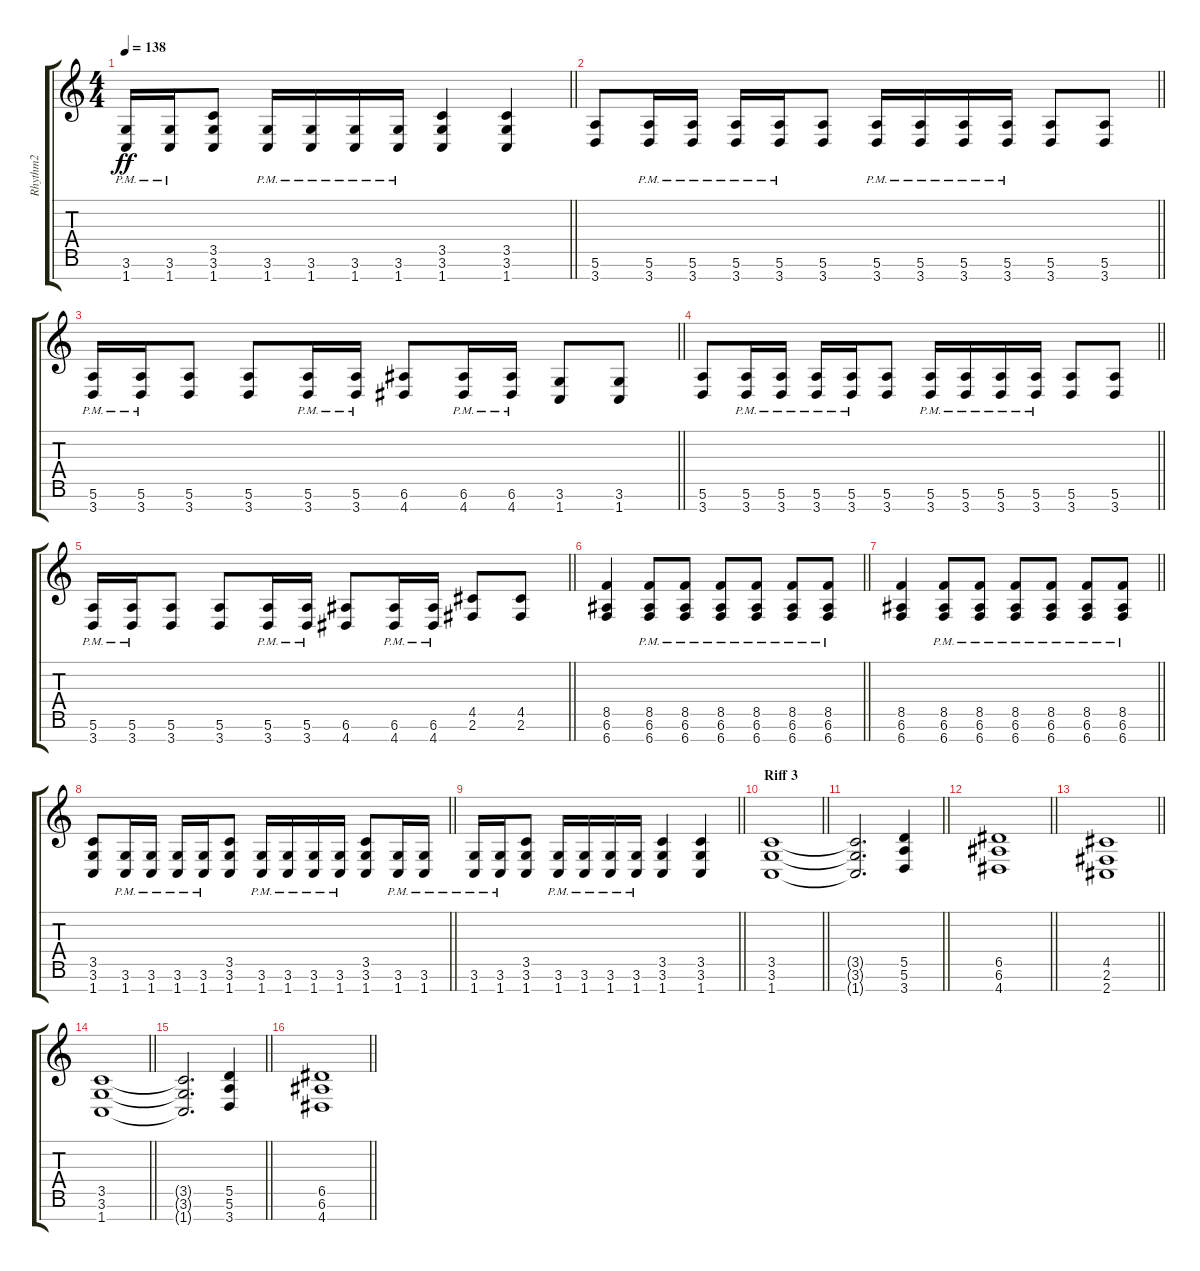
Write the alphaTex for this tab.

\track ("Rhythm2" "Rhythm2") {instrument overdrivenguitar}
\staff {score tabs}
\tuning (E4 B3 G3 D3 A2 E2 B1) {hide}
\ts (4 4)
\tempo 138
\clef g2
\barLineRight lightlight
\ks c
(3.6{pm} 1.7{pm}).16{dy ff} (3.6{pm} 1.7{pm}).16 (3.5 3.6 1.7).8 (3.6{pm} 1.7{pm}).16 (3.6{pm} 1.7{pm}).16 (3.6{pm} 1.7{pm}).16 (3.6{pm} 1.7{pm}).16 (3.5 3.6 1.7).4 (3.5 3.6 1.7).4 |
\barLineRight lightlight
(5.6 3.7).8 (5.6{pm} 3.7{pm}).16 (5.6{pm} 3.7{pm}).16 (5.6{pm} 3.7{pm}).16 (5.6{pm} 3.7{pm}).16 (5.6 3.7).8 (5.6{pm} 3.7{pm}).16 (5.6{pm} 3.7{pm}).16 (5.6{pm} 3.7{pm}).16 (5.6{pm} 3.7{pm}).16 (5.6 3.7).8 (5.6 3.7).8 |
\barLineRight lightlight
(5.6{pm} 3.7{pm}).16 (5.6{pm} 3.7{pm}).16 (5.6 3.7).8 (5.6 3.7).8 (5.6{pm} 3.7{pm}).16 (5.6{pm} 3.7{pm}).16 (6.6 4.7).8 (6.6{pm} 4.7{pm}).16 (6.6{pm} 4.7{pm}).16 (3.6 1.7).8 (3.6 1.7).8 |
\barLineRight lightlight
(5.6 3.7).8 (5.6{pm} 3.7{pm}).16 (5.6{pm} 3.7{pm}).16 (5.6{pm} 3.7{pm}).16 (5.6{pm} 3.7{pm}).16 (5.6 3.7).8 (5.6{pm} 3.7{pm}).16 (5.6{pm} 3.7{pm}).16 (5.6{pm} 3.7{pm}).16 (5.6{pm} 3.7{pm}).16 (5.6 3.7).8 (5.6 3.7).8 |
\barLineRight lightlight
(5.6{pm} 3.7{pm}).16 (5.6{pm} 3.7{pm}).16 (5.6 3.7).8 (5.6 3.7).8 (5.6{pm} 3.7{pm}).16 (5.6{pm} 3.7{pm}).16 (6.6 4.7).8 (6.6{pm} 4.7{pm}).16 (6.6{pm} 4.7{pm}).16 (4.5 2.6).8 (4.5 2.6).8 |
\barLineRight lightlight
(8.5 6.6 6.7).4 (8.5{pm} 6.6{pm} 6.7{pm}).8 (8.5{pm} 6.6{pm} 6.7{pm}).8 (8.5{pm} 6.6{pm} 6.7{pm}).8 (8.5{pm} 6.6{pm} 6.7{pm}).8 (8.5{pm} 6.6{pm} 6.7{pm}).8 (8.5{pm} 6.6{pm} 6.7{pm}).8 |
\barLineRight lightlight
(8.5 6.6 6.7).4 (8.5{pm} 6.6{pm} 6.7{pm}).8 (8.5{pm} 6.6{pm} 6.7{pm}).8 (8.5{pm} 6.6{pm} 6.7{pm}).8 (8.5{pm} 6.6{pm} 6.7{pm}).8 (8.5{pm} 6.6{pm} 6.7{pm}).8 (8.5{pm} 6.6{pm} 6.7{pm}).8 |
\barLineRight lightlight
(3.5 3.6 1.7).8 (3.6{pm} 1.7{pm}).16 (3.6{pm} 1.7{pm}).16 (3.6{pm} 1.7{pm}).16 (3.6{pm} 1.7{pm}).16 (3.5 3.6 1.7).8 (3.6{pm} 1.7{pm}).16 (3.6{pm} 1.7{pm}).16 (3.6{pm} 1.7{pm}).16 (3.6{pm} 1.7{pm}).16 (3.5 3.6 1.7).8 (3.6{pm} 1.7{pm}).16 (3.6{pm} 1.7{pm}).16 |
\barLineRight lightlight
(3.6{pm} 1.7{pm}).16 (3.6{pm} 1.7{pm}).16 (3.5 3.6 1.7).8 (3.6{pm} 1.7{pm}).16 (3.6{pm} 1.7{pm}).16 (3.6{pm} 1.7{pm}).16 (3.6{pm} 1.7{pm}).16 (3.5 3.6 1.7).4 (3.5 3.6 1.7).4 |
\section ("" "Riff 3")
\barLineRight lightlight
(3.5 3.6 1.7).1 |
\barLineRight lightlight
(3.5{t} 3.6{t} 1.7{t}).2{d} (5.5 5.6 3.7).4 |
\barLineRight lightlight
(6.5 6.6 4.7).1 |
\barLineRight lightlight
(4.5 2.6 2.7).1 |
\barLineRight lightlight
(3.5 3.6 1.7).1 |
\barLineRight lightlight
(3.5{t} 3.6{t} 1.7{t}).2{d} (5.5 5.6 3.7).4 |
\barLineRight lightlight
(6.5 6.6 4.7).1
